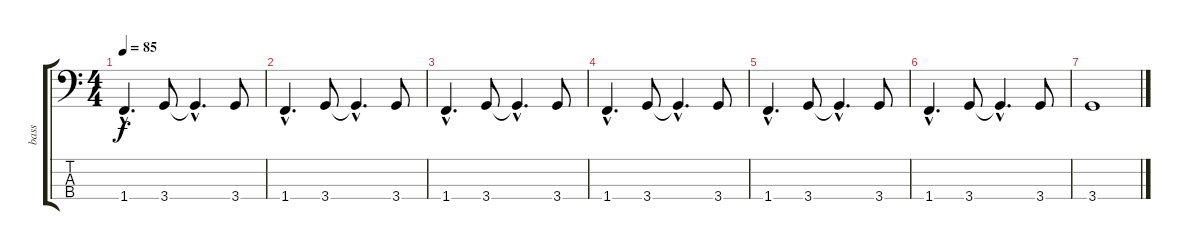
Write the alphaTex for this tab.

\track ("bass" "bass") {instrument electricbassfinger}
\staff {score tabs}
\tuning (G2 D2 A1 E1) {hide}
\ts (4 4)
\tempo 85
\clef f4
\ks c
1.4{hac}.4{d dy f} 3.4.8 3.4{hac t}.4{d} 3.4.8 |
1.4{hac}.4{d} 3.4.8 3.4{hac t}.4{d} 3.4.8 |
1.4{hac}.4{d} 3.4.8 3.4{hac t}.4{d} 3.4.8 |
1.4{hac}.4{d} 3.4.8 3.4{hac t}.4{d} 3.4.8 |
1.4{hac}.4{d} 3.4.8 3.4{hac t}.4{d} 3.4.8 |
1.4{hac}.4{d} 3.4.8 3.4{hac t}.4{d} 3.4.8 |
3.4.1
